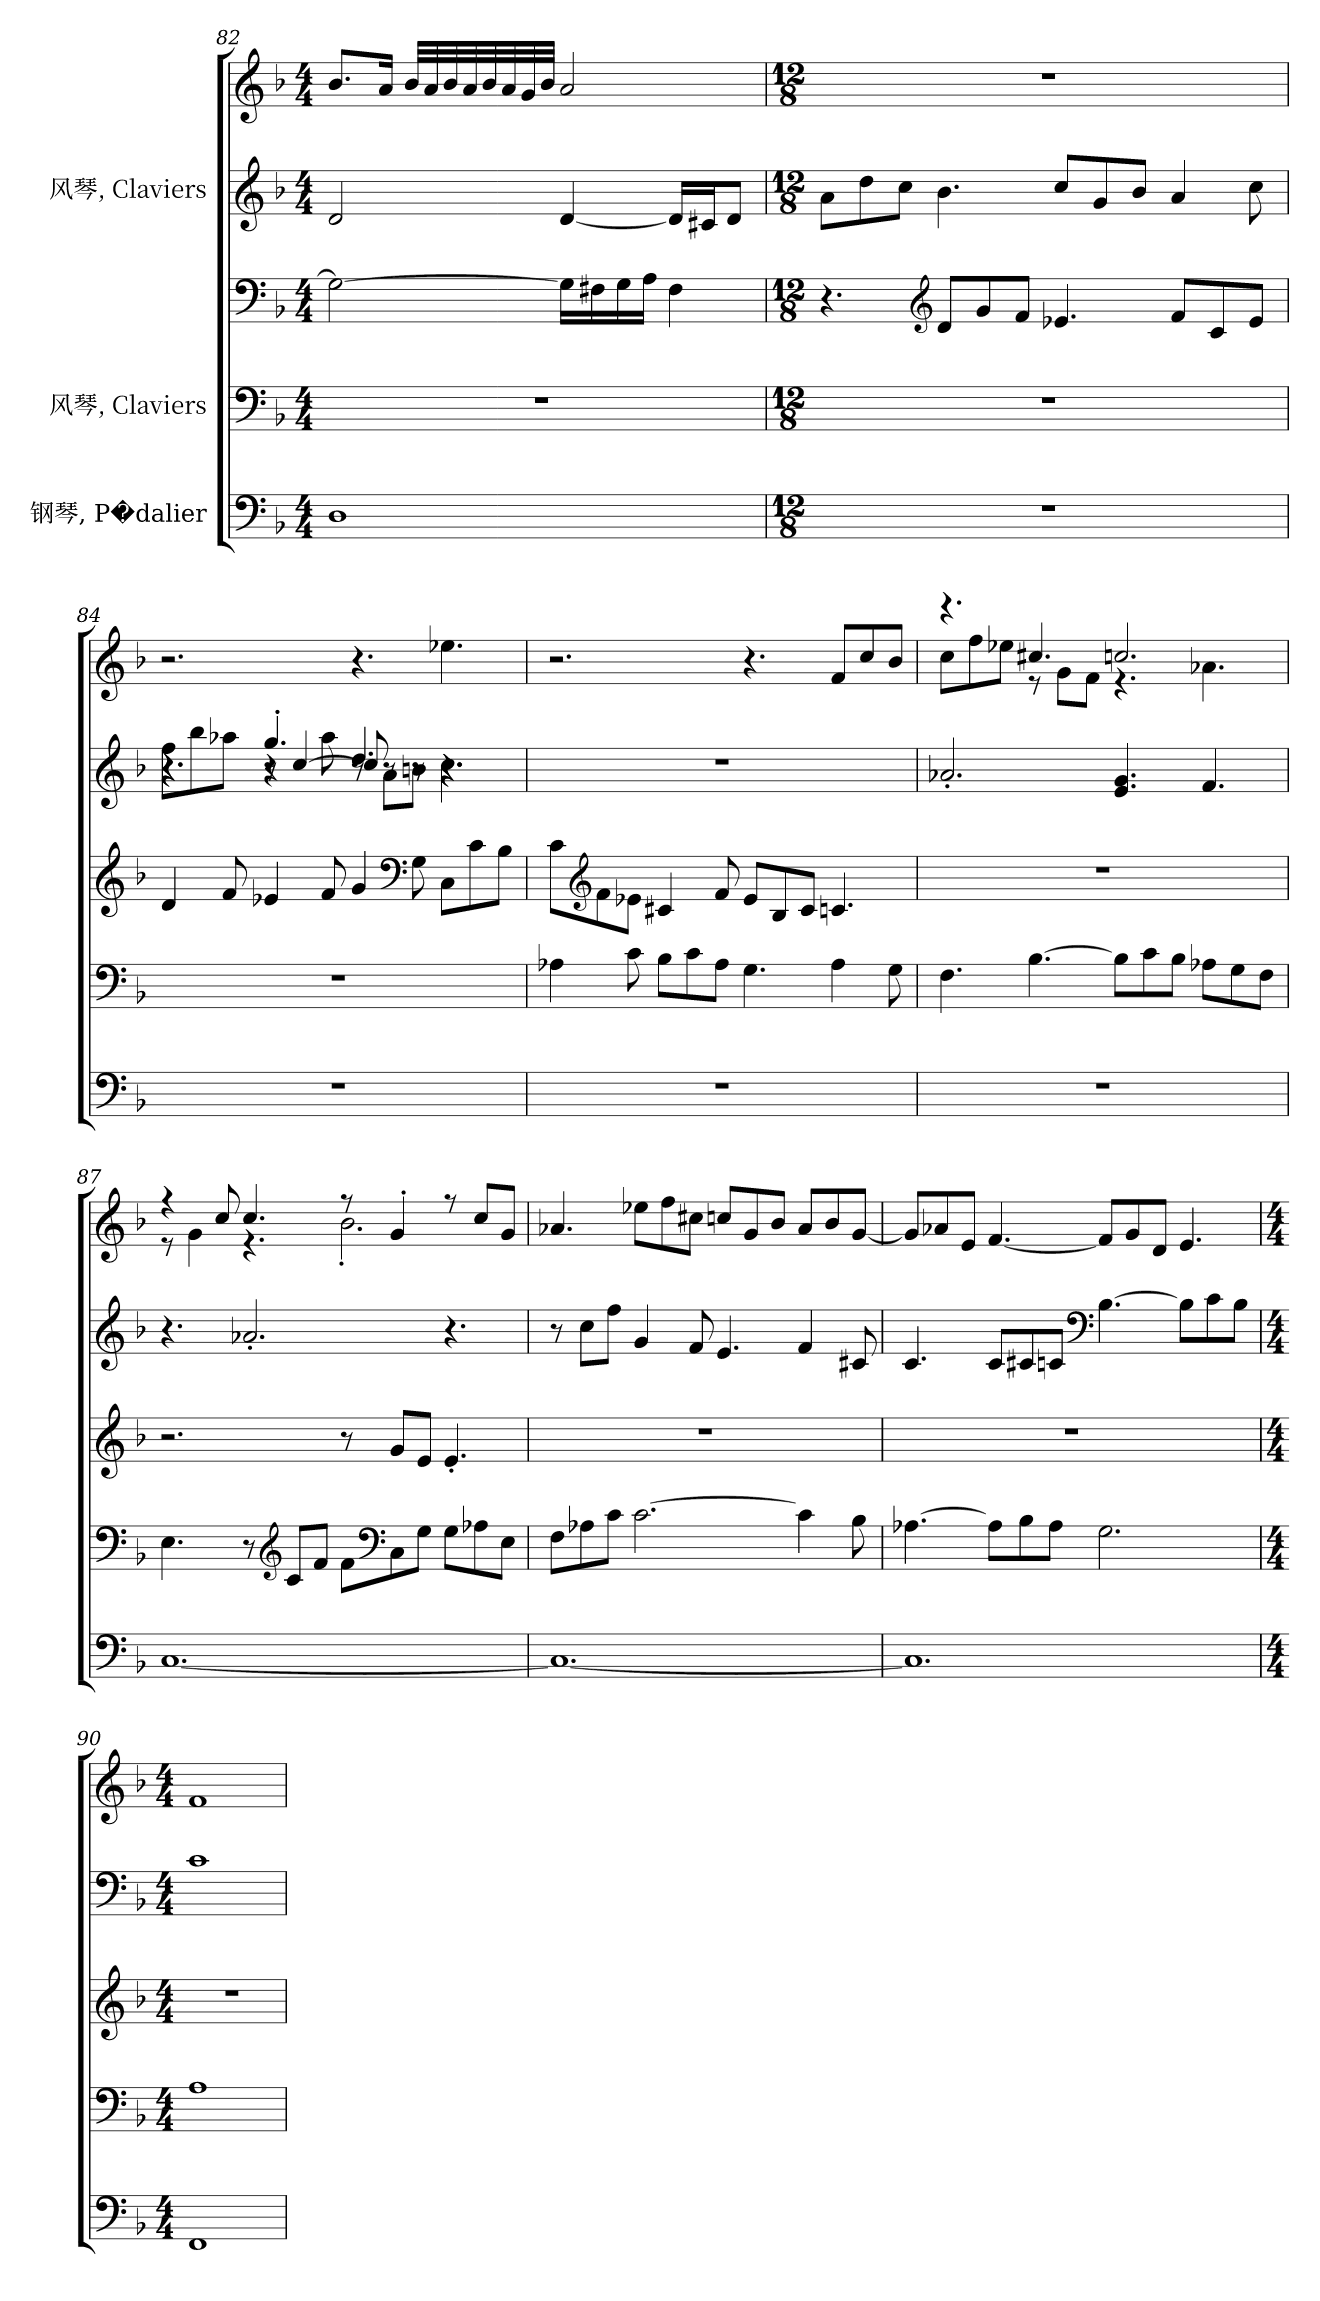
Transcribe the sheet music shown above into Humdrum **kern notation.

**kern	**kern	**kern	**kern	**kern
*part3	*part2	*part2	*part1	*part1
*staff5	*staff4	*staff3	*staff2	*staff1
*I"钢琴, P�dalier	*I"风琴, Claviers	*	*I"风琴, Claviers	*
!!LO:LB:g=z
*clefF4	*clefF4	*clefF4	*clefG2	*clefG2
*k[b-]	*k[b-]	*k[b-]	*k[b-]	*k[b-]
*M4/4	*M4/4	*M4/4	*M4/4	*M4/4
=82	=82	=82	=82	=82
1D	1r	2G\_	2d/	8.b-/L
.	.	.	.	16a/Jk
.	.	.	.	32b-/LLL
.	.	.	.	32a/
.	.	.	.	32b-/
.	.	.	.	32a/
.	.	.	.	32b-/
.	.	.	.	32a/
.	.	.	.	32g/
.	.	.	.	32b-/JJJ
.	.	16G\LL]	[4d/	2a/
.	.	16F#X\	.	.
.	.	16G\	.	.
.	.	16A\JJ	.	.
.	.	4F#\	16d/LL]	.
.	.	.	16c#X/J	.
.	.	.	8d/J	.
=83	=83	=83	=83	=83
*M12/8	*M12/8	*M12/8	*M12/8	*M12/8
*	*	*	*	*MM94
1.r	1.r	4.r	8a\L	1.r
.	.	.	8dd\	.
.	.	.	8cc\J	.
*	*	*clefG2	*	*
.	.	8d/L	4.b-\	.
.	.	8g/	.	.
.	.	8f/J	.	.
.	.	4.e-X/	8cc/L	.
.	.	.	8g/	.
.	.	.	8b-/J	.
.	.	8f/L	4a/	.
.	.	8c/	.	.
.	.	8e-/J	8cc\	.
!!LO:PB:g=z
=84	=84	=84	=84	=84
*	*	*	*^	*
*	*	*	*	*^	*
1.r	1.r	4d/	4.r	8ff\L	4.r	2.r
.	.	.	.	8bb-\	.	.
.	.	8f/	.	8aa-X\J	.	.
.	.	4e-X/	4.gg'/	4r	8r	.
.	.	.	.	.	[4cc/	.
.	.	8f/	.	8aa-\	.	.
.	.	4g/	4.dd/	8r	8cc/]	4.r
.	.	.	.	8a\L	8r	.
*	*	*clefF4	*	*	*	*
.	.	8G\	.	8bn\J	8r	.
.	.	8C\L	4.r	4.cc\	4.r	4.ee-X\
.	.	8c\	.	.	.	.
.	.	8B-\J	.	.	.	.
*	*	*	*v	*v	*v	*
=85	=85	=85	=85	=85
1.r	4A-X\	8c\L	1.r	2.r
*	*	*clefG2	*	*
.	.	8f\	.	.
.	8c\	8e-X\J	.	.
.	8B-\L	4c#X/	.	.
.	8c\	.	.	.
.	8A-\J	8f/	.	.
.	4.G\	8e-/L	.	4.r
.	.	8B-/	.	.
.	.	8c#/J	.	.
.	4A-\	4.cn/	.	8f/L
.	.	.	.	8cc/
.	8G\	.	.	8b-/J
!!LO:LB:g=z
=86	=86	=86	=86	=86
*	*	*	*	*^
1.r	4.F\	1.r	2.a-X'/	4.r	8cc\L
.	.	.	.	.	8ff\
.	.	.	.	.	8ee-X\J
.	[4.B-\	.	.	4.cc#X/	8r
.	.	.	.	.	8g\L
.	.	.	.	.	8f\J
.	8B-\L]	.	4.e/ 4.g/	2.ccn/	4.r
.	8c\	.	.	.	.
.	8B-\J	.	.	.	.
.	8A-X\L	.	4.f/	.	4.a-X\
.	8G\	.	.	.	.
.	8F\J	.	.	.	.
=87	=87	=87	=87	=87	=87
[1.C	4.E\	2.r	4.r	4r	8r
.	.	.	.	.	4g\
.	.	.	.	8cc/	.
.	8r	.	2.a-X'/	4.cc/	4.r
*	*clefG2	*	*	*	*
.	8c/L	.	.	.	.
.	8f/J	.	.	.	.
.	8f\L	8r	.	8r	2.b-'\
*	*clefF4	*	*	*	*
.	8C\	8g/L	.	4g'/	.
.	8G\J	8e/J	.	.	.
.	8G\L	4.e'/	4.r	8r	.
.	8A-X\	.	.	8cc/L	.
.	8E\J	.	.	8g/J	.
*	*	*	*	*v	*v
!!LO:PB:g=z
=88	=88	=88	=88	=88
1.C_	8F\L	1.r	8r	4.a-X/
.	8A-X\	.	8cc\L	.
.	8c\J	.	8ff\J	.
.	[2.c\	.	4g/	8ee-X\L
.	.	.	.	8ff\
.	.	.	8f/	8cc#X\J
.	.	.	4.e/	8ccn/L
.	.	.	.	8g/
.	.	.	.	8b-/J
.	4c\]	.	4f/	8a-/L
.	.	.	.	8b-/
.	8B-\	.	8c#X/	[8g/J
=89	=89	=89	=89	=89
1.C]	[4.A-X\	1.r	4.c/	8g/L]
.	.	.	.	8a-X/
.	.	.	.	8e/J
.	8A-\L]	.	8c/L	[4.f/
.	8B-\	.	8c#X/	.
.	8A-\J	.	8cn/J	.
*	*	*	*clefF4	*
.	2.G\	.	[4.B-\	8f/L]
.	.	.	.	8g/
.	.	.	.	8d/J
.	.	.	8B-\L]	4.e/
.	.	.	8c\	.
.	.	.	8B-\J	.
=90	=90	=90	=90	=90
*M4/4	*M4/4	*M4/4	*M4/4	*M4/4
1FF	1A	1r	1c	1f
=	=	=	=	=
*-	*-	*-	*-	*-
